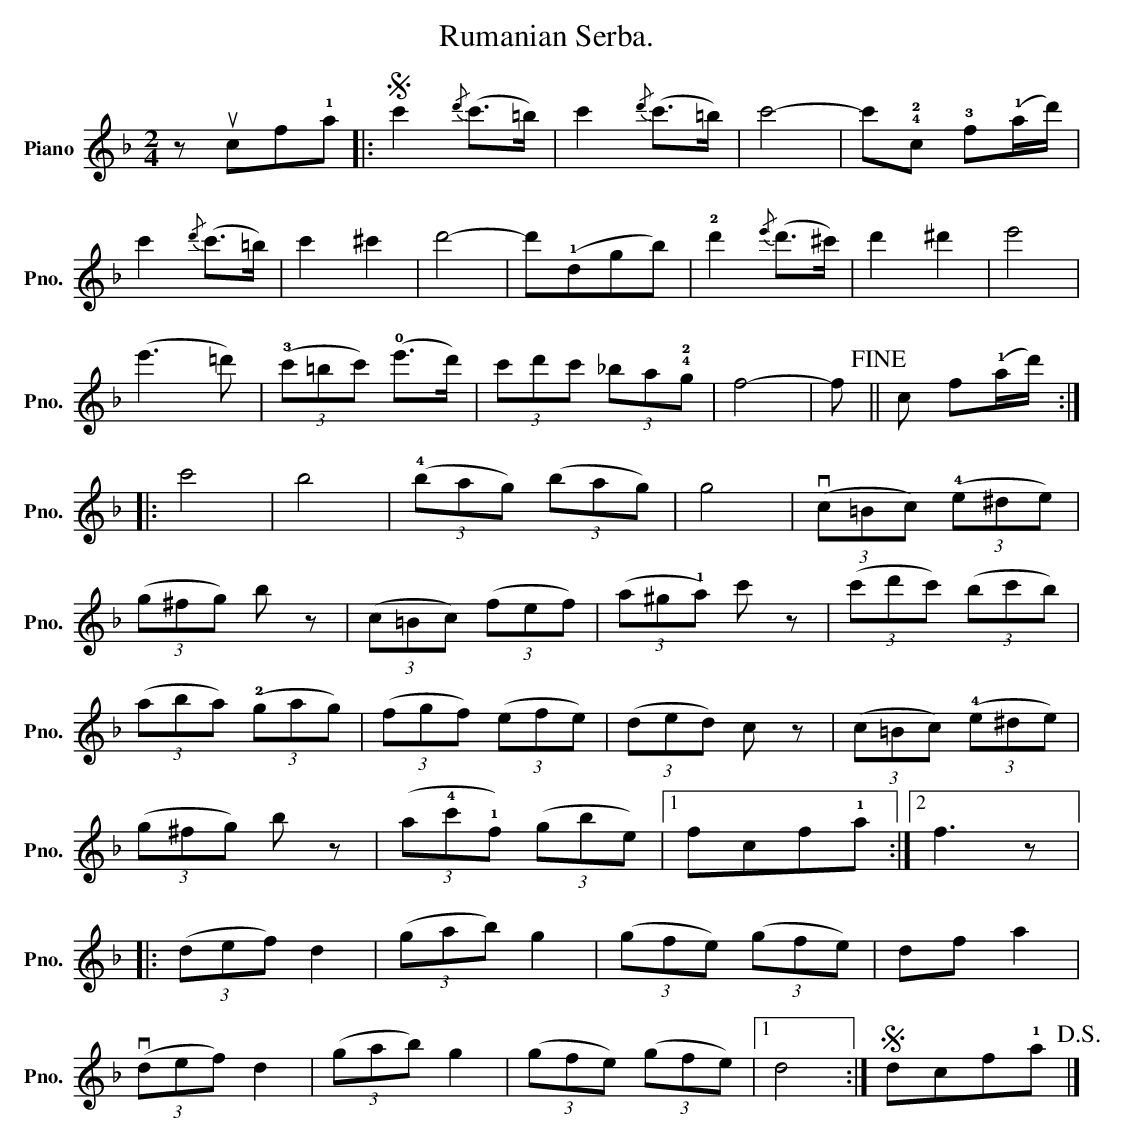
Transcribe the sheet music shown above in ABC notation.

X:1
T:Rumanian Serba.
L:1/8
M:2/4
K:F
V:1 treble nm="Piano" snm="Pno."
V:1
 z ucf!1!a |:S c'2{/d'} (c'>=b) | c'2{/d'} (c'>=b) | c'4- | c'!4!!2!c !3!f(!1!a/d'/) |$ %5
 c'2{/d'} (c'>=b) | c'2 ^c'2 | d'4- | d'(!1!dgb) | !2!d'2{/e'} (d'>^c') | d'2 ^d'2 | e'4 |$ %12
 (e'3 =d') | (3(!3!c'=bc') (!0!e'>d') | (3c'd'c' (3_ba!4!!2!g | f4- | f!fine! || c f(!1!a/d'/) ::$ %18
 c'4 | b4 | (3(!4!bag) (3(bag) | g4 | (3(vc=Bc) (3(!4!e^de) |$ (3(g^fg) b z | (3(c=Bc) (3(fef) | %25
 (3(a^g!1!a) c' z | (3(c'd'c') (3(bc'b) |$ (3(aba) (3(!2!gag) | (3(fgf) (3(efe) | (3(ded) c z | %30
 (3(c=Bc) (3(!4!e^de) |$ (3(g^fg) b z | (3(a!4!c'!1!f) (3(gbe) |1 fcf!1!a :|2 f3 z |:$ (3(def) d2 | %36
 (3(gab) g2 | (3(gfe) (3(gfe) | df a2 |$ (3(vdef) d2 | (3(gab) g2 | (3(gfe) (3(gfe) |1 d4 :| %43
S dcf!1!a!D.S.! |] %44
